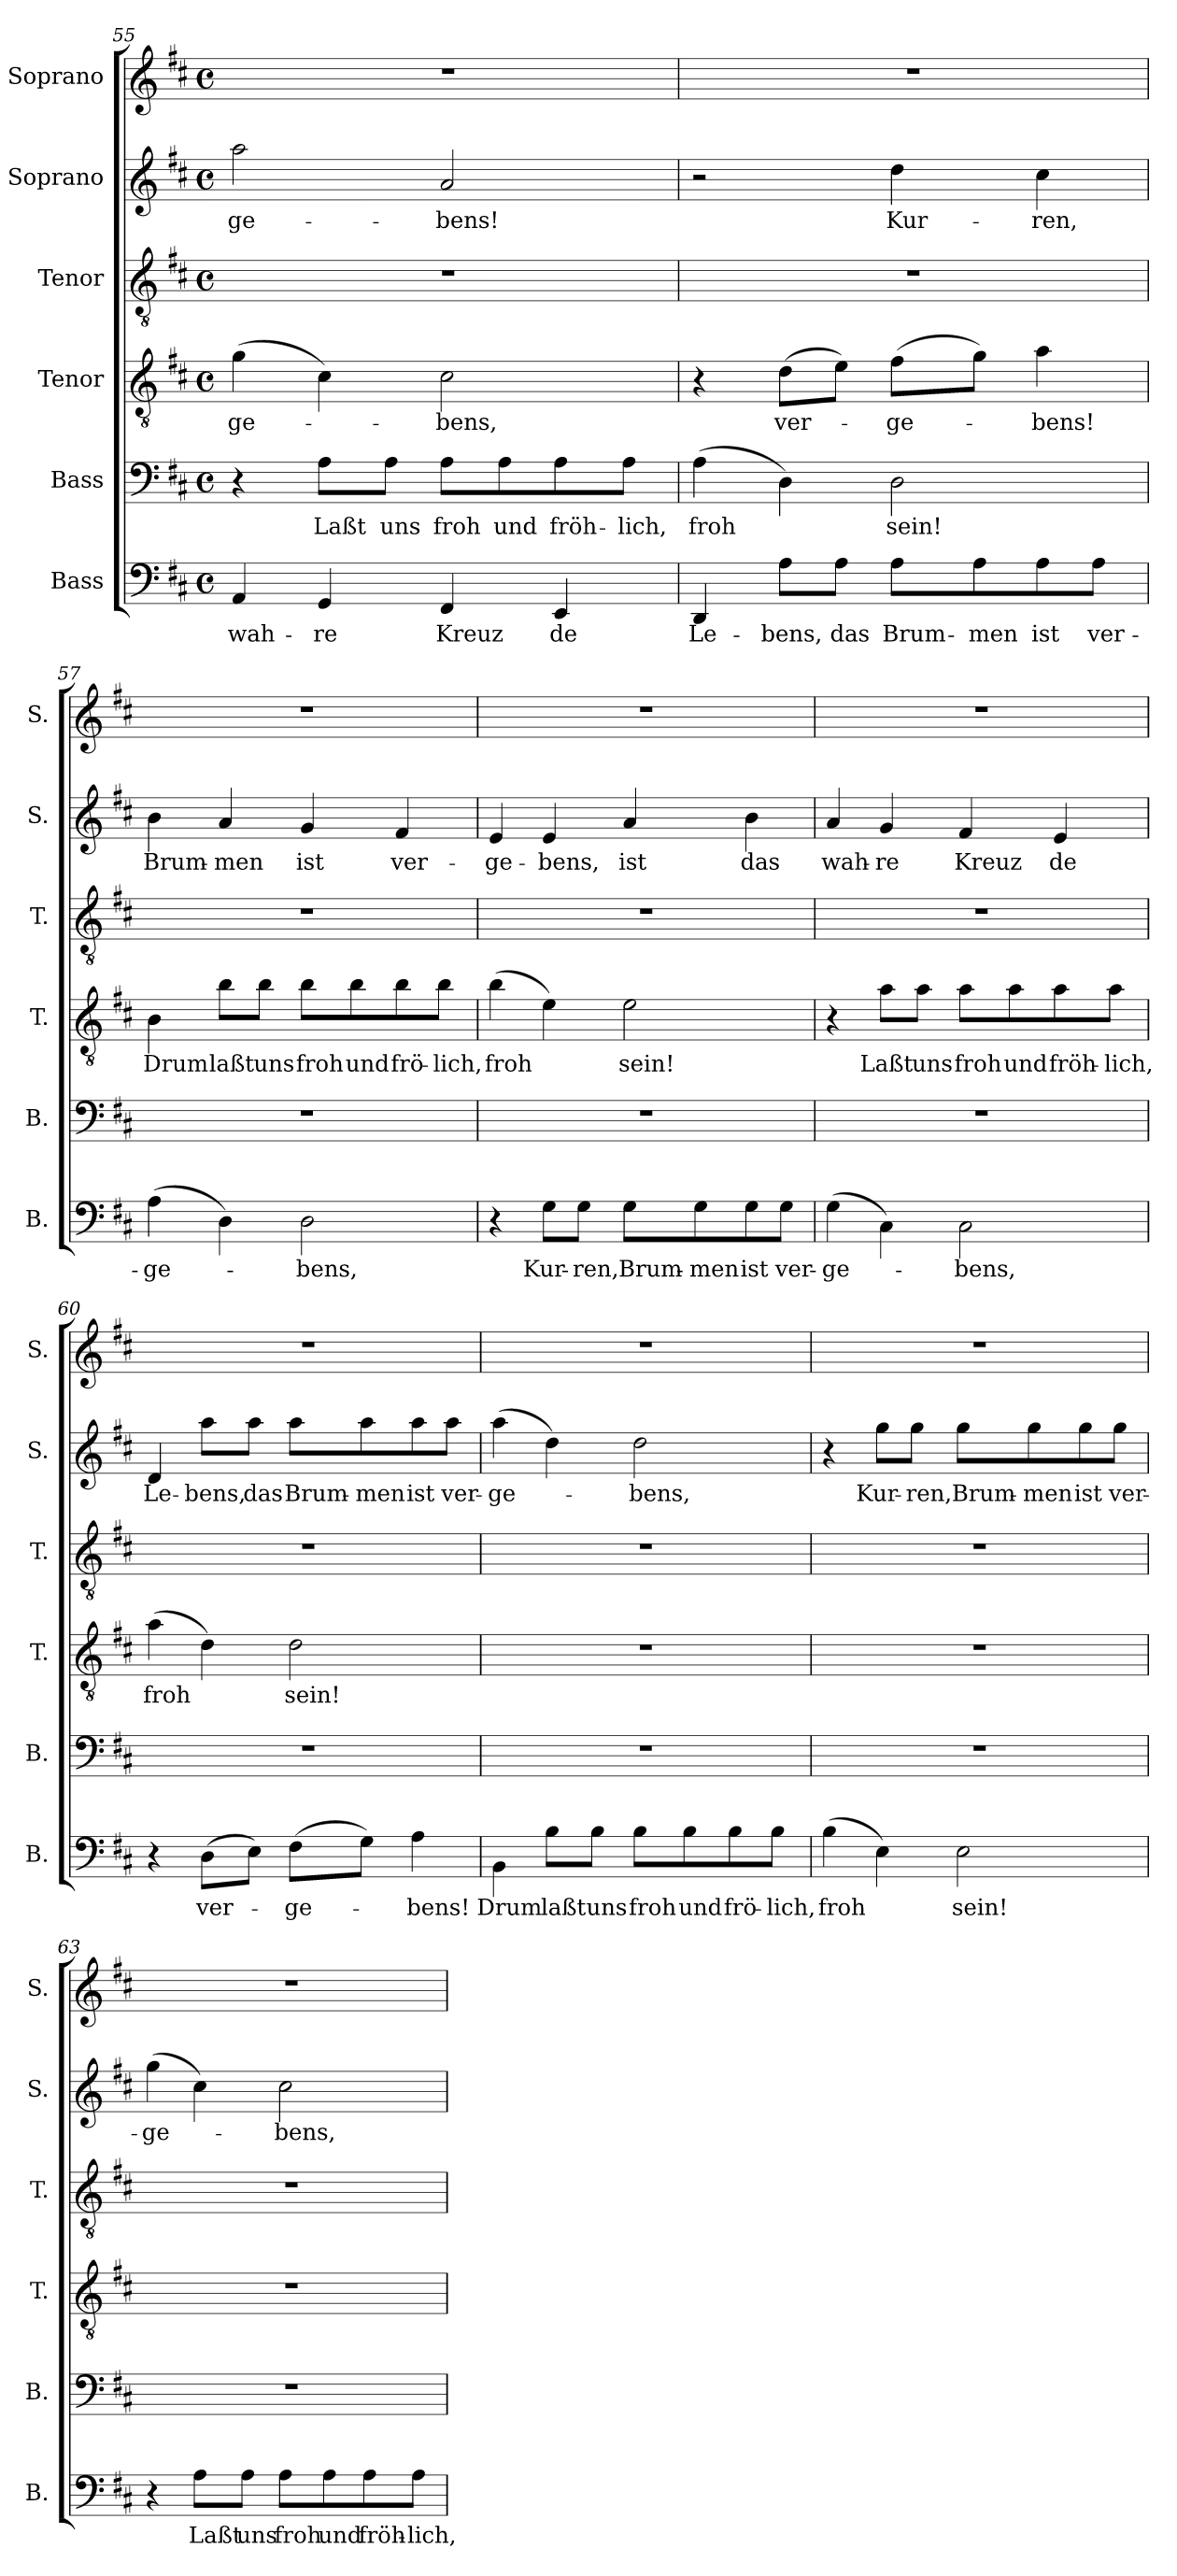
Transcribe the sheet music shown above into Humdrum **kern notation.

**kern	**text	**kern	**text	**kern	**text	**kern	**kern	**text	**kern
*part6	*part6	*part5	*part5	*part4	*part4	*part3	*part2	*part2	*part1
*staff6	*staff6	*staff5	*staff5	*staff4	*staff4	*staff3	*staff2	*staff2	*staff1
*I"Bass	*	*I"Bass	*	*I"Tenor	*	*I"Tenor	*I"Soprano	*	*I"Soprano
*I'B.	*	*I'B.	*	*I'T.	*	*I'T.	*I'S.	*	*I'S.
*clefF4	*	*clefF4	*	*clefGv2	*	*clefGv2	*clefG2	*	*clefG2
*k[f#c#]	*	*k[f#c#]	*	*k[f#c#]	*	*k[f#c#]	*k[f#c#]	*	*k[f#c#]
*M4/4	*	*M4/4	*	*M4/4	*	*M4/4	*M4/4	*	*M4/4
*met(c)	*	*met(c)	*	*met(c)	*	*met(c)	*met(c)	*	*met(c)
=55	=55	=55	=55	=55	=55	=55	=55	=55	=55
!	!LO:LY:b	!	!	!	!LO:LY:b	!	!	!LO:LY:b	!
4AA/	wah-	4r	.	(>4g\	-ge-	1r	2aa\	-ge-	1r
!	!LO:LY:b	!	!LO:LY:b	!	!	!	!	!	!
4GG/	-re	8A\L	Laßt	4c#\)	.	.	.	.	.
!	!	!	!LO:LY:b	!	!	!	!	!	!
.	.	8A\J	uns	.	.	.	.	.	.
!	!LO:LY:b	!	!LO:LY:b	!	!LO:LY:b	!	!	!LO:LY:b	!
4FF#/	Kreuz	8A\L	froh	2c#\	-bens,	.	2a/	-bens!	.
!	!	!	!LO:LY:b	!	!	!	!	!	!
.	.	8A\	und	.	.	.	.	.	.
!	!LO:LY:b	!	!LO:LY:b	!	!	!	!	!	!
4EE/	de	8A\	fröh-	.	.	.	.	.	.
!	!	!	!LO:LY:b	!	!	!	!	!	!
.	.	8A\J	-lich,	.	.	.	.	.	.
!!LO:LB:g=z
=56	=56	=56	=56	=56	=56	=56	=56	=56	=56
!	!LO:LY:b	!	!LO:LY:b	!	!	!	!	!	!
4DD/	Le-	(>4A\	froh	4r	.	1r	2r	.	1r
!	!LO:LY:b	!	!	!	!LO:LY:b	!	!	!	!
8A\L	-bens,	4D\)	.	(>8d\L	ver-	.	.	.	.
!	!LO:LY:b	!	!	!	!	!	!	!	!
8A\J	das	.	.	8e\J)	.	.	.	.	.
!	!LO:LY:b	!	!LO:LY:b	!	!LO:LY:b	!	!	!LO:LY:b	!
8A\L	Brum-	2D\	sein!	(>8f#\L	-ge-	.	4dd\	Kur-	.
!	!LO:LY:b	!	!	!	!	!	!	!	!
8A\	-men	.	.	8g\J)	.	.	.	.	.
!	!LO:LY:b	!	!	!	!LO:LY:b	!	!	!LO:LY:b	!
8A\	ist	.	.	4a\	-bens!	.	4cc#\	-ren,	.
!	!LO:LY:b	!	!	!	!	!	!	!	!
8A\J	ver-	.	.	.	.	.	.	.	.
=57	=57	=57	=57	=57	=57	=57	=57	=57	=57
!	!LO:LY:b	!	!	!	!LO:LY:b	!	!	!LO:LY:b	!
(>4A\	-ge-	1r	.	4B\	Drum	1r	4b\	Brum-	1r
!	!	!	!	!	!LO:LY:b	!	!	!LO:LY:b	!
4D\)	.	.	.	8b\L	laßt	.	4a/	-men	.
!	!	!	!	!	!LO:LY:b	!	!	!	!
.	.	.	.	8b\J	uns	.	.	.	.
!	!LO:LY:b	!	!	!	!LO:LY:b	!	!	!LO:LY:b	!
2D\	-bens,	.	.	8b\L	froh	.	4g/	ist	.
!	!	!	!	!	!LO:LY:b	!	!	!	!
.	.	.	.	8b\	und	.	.	.	.
!	!	!	!	!	!LO:LY:b	!	!	!LO:LY:b	!
.	.	.	.	8b\	frö-	.	4f#/	ver-	.
!	!	!	!	!	!LO:LY:b	!	!	!	!
.	.	.	.	8b\J	-lich,	.	.	.	.
!!LO:PB:g=z
=58	=58	=58	=58	=58	=58	=58	=58	=58	=58
!	!	!	!	!	!LO:LY:b	!	!	!LO:LY:b	!
4r	.	1r	.	(>4b\	froh	1r	4e/	-ge-	1r
!	!LO:LY:b	!	!	!	!	!	!	!LO:LY:b	!
8G\L	Kur-	.	.	4e\)	.	.	4e/	-bens,	.
!	!LO:LY:b	!	!	!	!	!	!	!	!
8G\J	-ren,	.	.	.	.	.	.	.	.
!	!LO:LY:b	!	!	!	!LO:LY:b	!	!	!LO:LY:b	!
8G\L	Brum-	.	.	2e\	sein!	.	4a/	ist	.
!	!LO:LY:b	!	!	!	!	!	!	!	!
8G\	-men	.	.	.	.	.	.	.	.
!	!LO:LY:b	!	!	!	!	!	!	!LO:LY:b	!
8G\	ist	.	.	.	.	.	4b\	das	.
!	!LO:LY:b	!	!	!	!	!	!	!	!
8G\J	ver-	.	.	.	.	.	.	.	.
=59	=59	=59	=59	=59	=59	=59	=59	=59	=59
!	!LO:LY:b	!	!	!	!	!	!	!LO:LY:b	!
(>4G\	-ge-	1r	.	4r	.	1r	4a/	wah-	1r
!	!	!	!	!	!LO:LY:b	!	!	!LO:LY:b	!
4C#\)	.	.	.	8a\L	Laßt	.	4g/	-re	.
!	!	!	!	!	!LO:LY:b	!	!	!	!
.	.	.	.	8a\J	uns	.	.	.	.
!	!LO:LY:b	!	!	!	!LO:LY:b	!	!	!LO:LY:b	!
2C#\	-bens,	.	.	8a\L	froh	.	4f#/	Kreuz	.
!	!	!	!	!	!LO:LY:b	!	!	!	!
.	.	.	.	8a\	und	.	.	.	.
!	!	!	!	!	!LO:LY:b	!	!	!LO:LY:b	!
.	.	.	.	8a\	fröh-	.	4e/	de	.
!	!	!	!	!	!LO:LY:b	!	!	!	!
.	.	.	.	8a\J	-lich,	.	.	.	.
!!LO:LB:g=z
=60	=60	=60	=60	=60	=60	=60	=60	=60	=60
!	!	!	!	!	!LO:LY:b	!	!	!LO:LY:b	!
4r	.	1r	.	(>4a\	froh	1r	4d/	Le-	1r
!	!LO:LY:b	!	!	!	!	!	!	!LO:LY:b	!
(>8D\L	ver-	.	.	4d\)	.	.	8aa\L	-bens,	.
!	!	!	!	!	!	!	!	!LO:LY:b	!
8E\J)	.	.	.	.	.	.	8aa\J	das	.
!	!LO:LY:b	!	!	!	!LO:LY:b	!	!	!LO:LY:b	!
(>8F#\L	-ge-	.	.	2d\	sein!	.	8aa\L	Brum-	.
!	!	!	!	!	!	!	!	!LO:LY:b	!
8G\J)	.	.	.	.	.	.	8aa\	-men	.
!	!LO:LY:b	!	!	!	!	!	!	!LO:LY:b	!
4A\	-bens!	.	.	.	.	.	8aa\	ist	.
!	!	!	!	!	!	!	!	!LO:LY:b	!
.	.	.	.	.	.	.	8aa\J	ver-	.
=61	=61	=61	=61	=61	=61	=61	=61	=61	=61
!	!LO:LY:b	!	!	!	!	!	!	!LO:LY:b	!
4BB\	Drum	1r	.	1r	.	1r	(>4aa\	-ge-	1r
!	!LO:LY:b	!	!	!	!	!	!	!	!
8B\L	laßt	.	.	.	.	.	4dd\)	.	.
!	!LO:LY:b	!	!	!	!	!	!	!	!
8B\J	uns	.	.	.	.	.	.	.	.
!	!LO:LY:b	!	!	!	!	!	!	!LO:LY:b	!
8B\L	froh	.	.	.	.	.	2dd\	-bens,	.
!	!LO:LY:b	!	!	!	!	!	!	!	!
8B\	und	.	.	.	.	.	.	.	.
!	!LO:LY:b	!	!	!	!	!	!	!	!
8B\	frö-	.	.	.	.	.	.	.	.
!	!LO:LY:b	!	!	!	!	!	!	!	!
8B\J	-lich,	.	.	.	.	.	.	.	.
!!LO:PB:g=z
=62	=62	=62	=62	=62	=62	=62	=62	=62	=62
!	!LO:LY:b	!	!	!	!	!	!	!	!
(>4B\	froh	1r	.	1r	.	1r	4r	.	1r
!	!	!	!	!	!	!	!	!LO:LY:b	!
4E\)	.	.	.	.	.	.	8gg\L	Kur-	.
!	!	!	!	!	!	!	!	!LO:LY:b	!
.	.	.	.	.	.	.	8gg\J	-ren,	.
!	!LO:LY:b	!	!	!	!	!	!	!LO:LY:b	!
2E\	sein!	.	.	.	.	.	8gg\L	Brum-	.
!	!	!	!	!	!	!	!	!LO:LY:b	!
.	.	.	.	.	.	.	8gg\	-men	.
!	!	!	!	!	!	!	!	!LO:LY:b	!
.	.	.	.	.	.	.	8gg\	ist	.
!	!	!	!	!	!	!	!	!LO:LY:b	!
.	.	.	.	.	.	.	8gg\J	ver-	.
=63	=63	=63	=63	=63	=63	=63	=63	=63	=63
!	!	!	!	!	!	!	!	!LO:LY:b	!
4r	.	1r	.	1r	.	1r	(>4gg\	-ge-	1r
!	!LO:LY:b	!	!	!	!	!	!	!	!
8A\L	Laßt	.	.	.	.	.	4cc#\)	.	.
!	!LO:LY:b	!	!	!	!	!	!	!	!
8A\J	uns	.	.	.	.	.	.	.	.
!	!LO:LY:b	!	!	!	!	!	!	!LO:LY:b	!
8A\L	froh	.	.	.	.	.	2cc#\	-bens,	.
!	!LO:LY:b	!	!	!	!	!	!	!	!
8A\	und	.	.	.	.	.	.	.	.
!	!LO:LY:b	!	!	!	!	!	!	!	!
8A\	fröh-	.	.	.	.	.	.	.	.
!	!LO:LY:b	!	!	!	!	!	!	!	!
8A\J	-lich,	.	.	.	.	.	.	.	.
=	=	=	=	=	=	=	=	=	=
*-	*-	*-	*-	*-	*-	*-	*-	*-	*-
